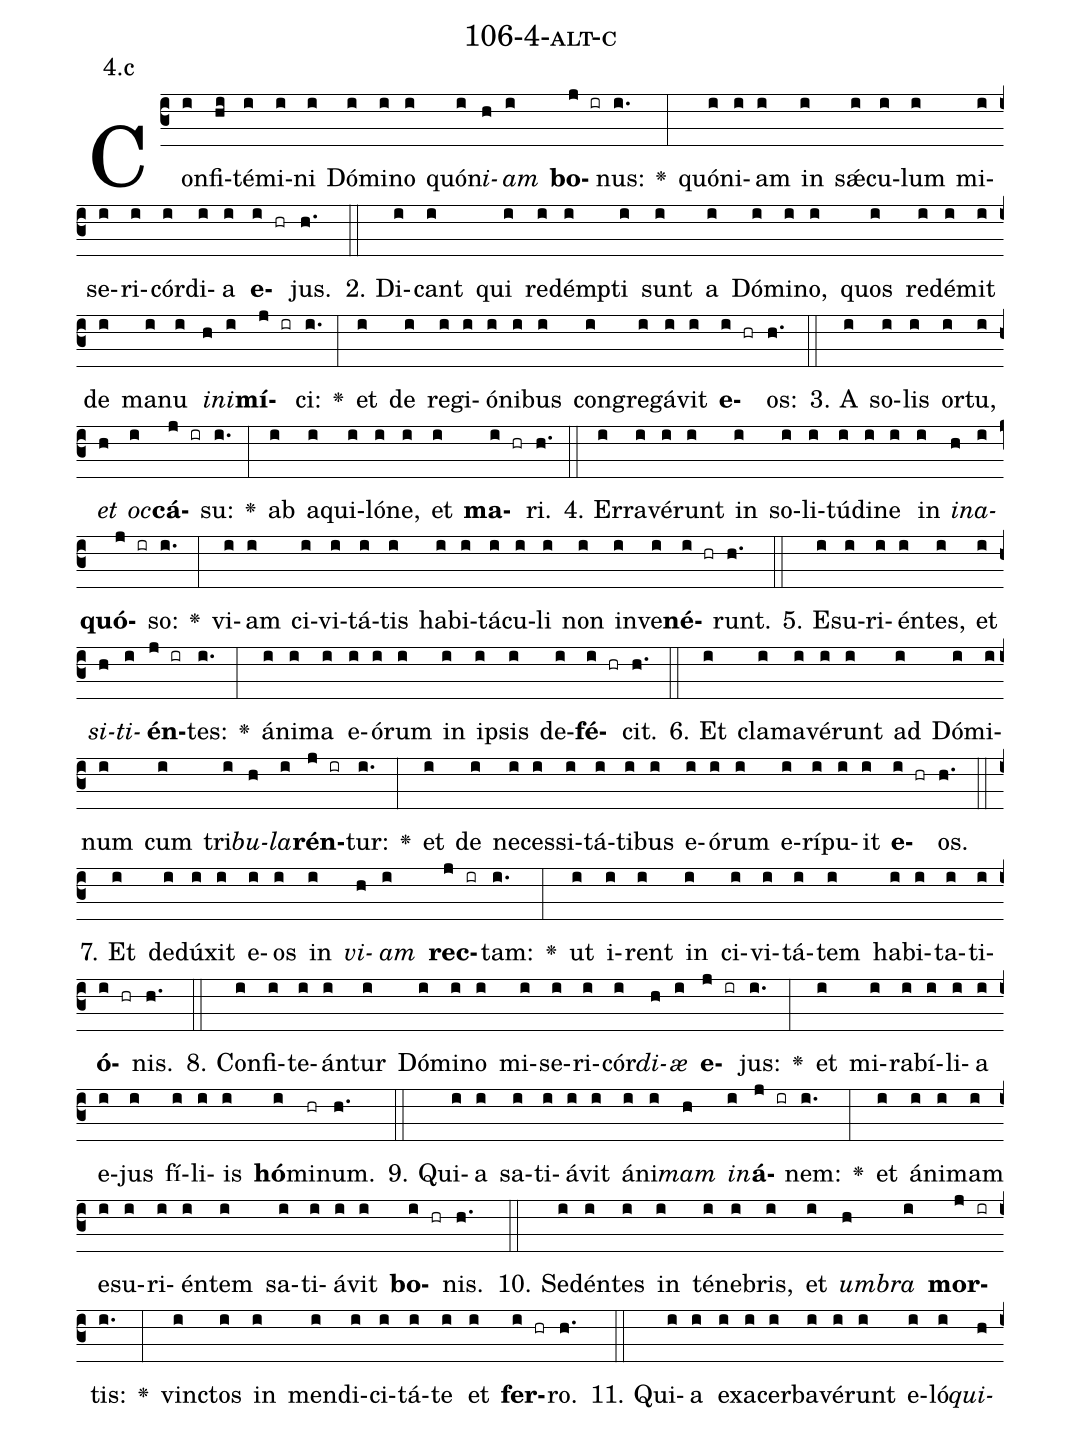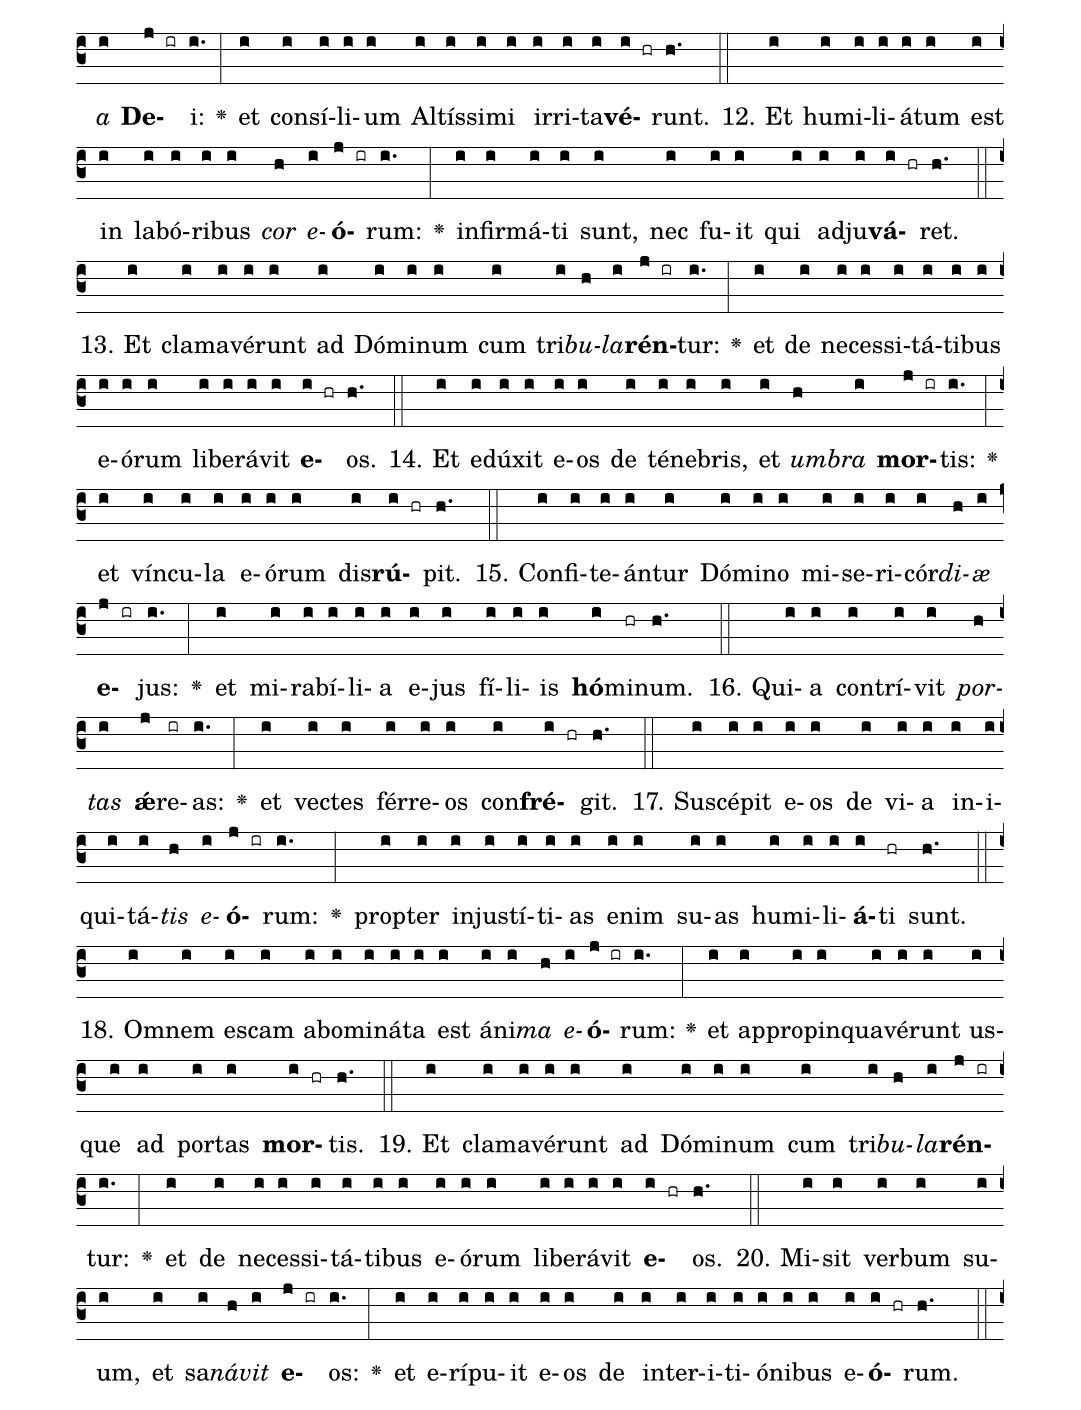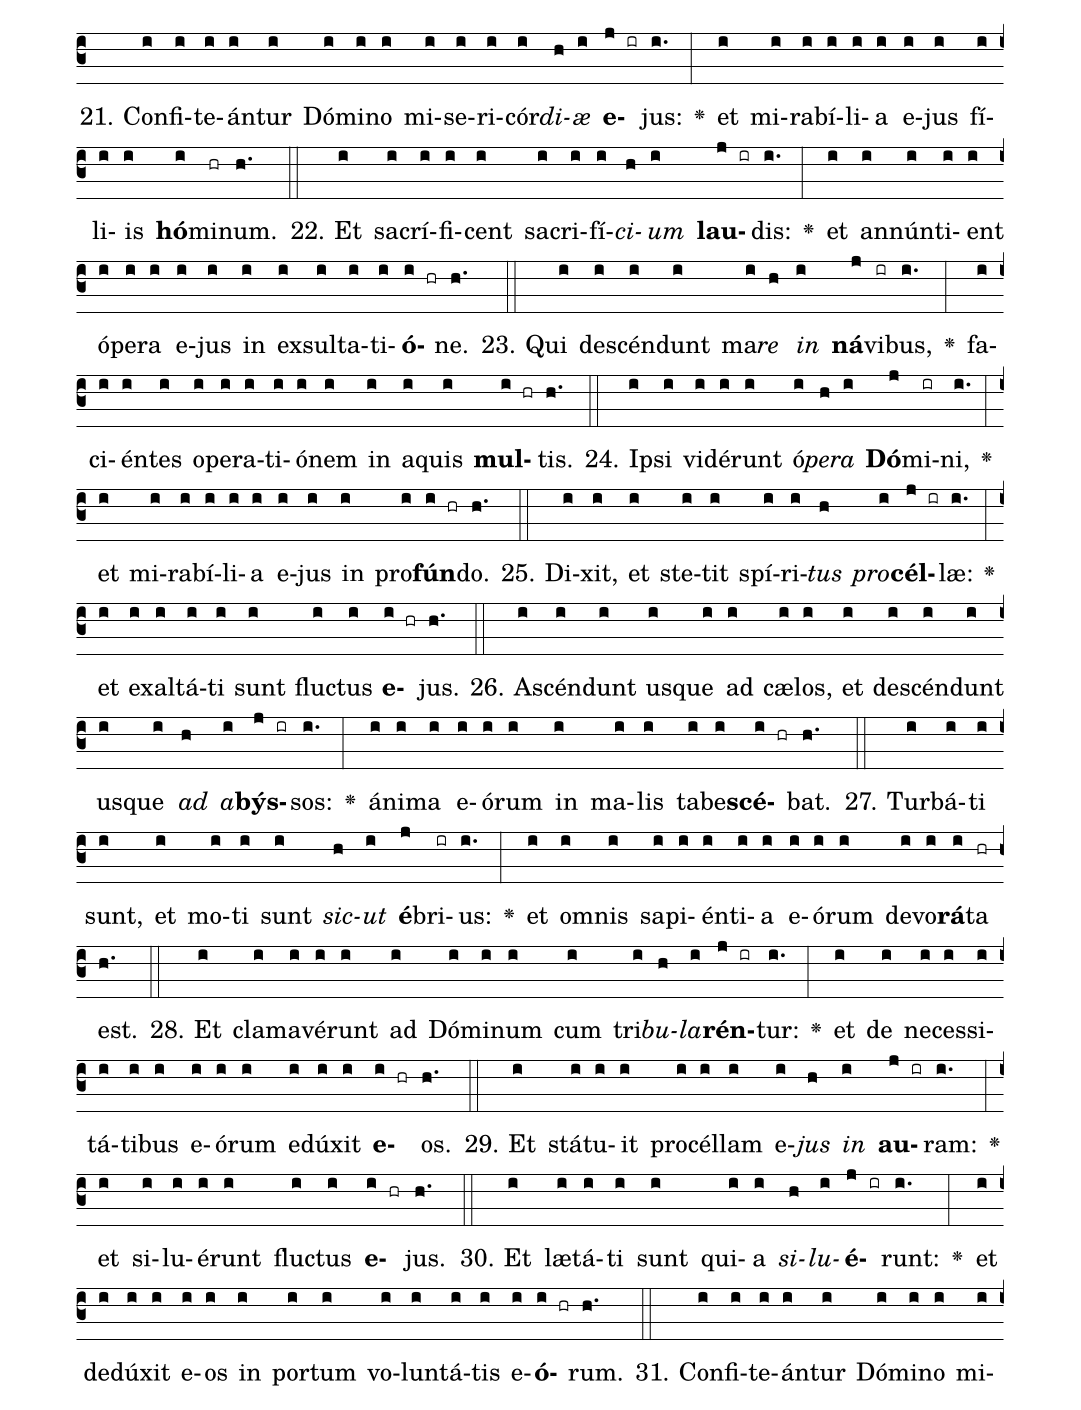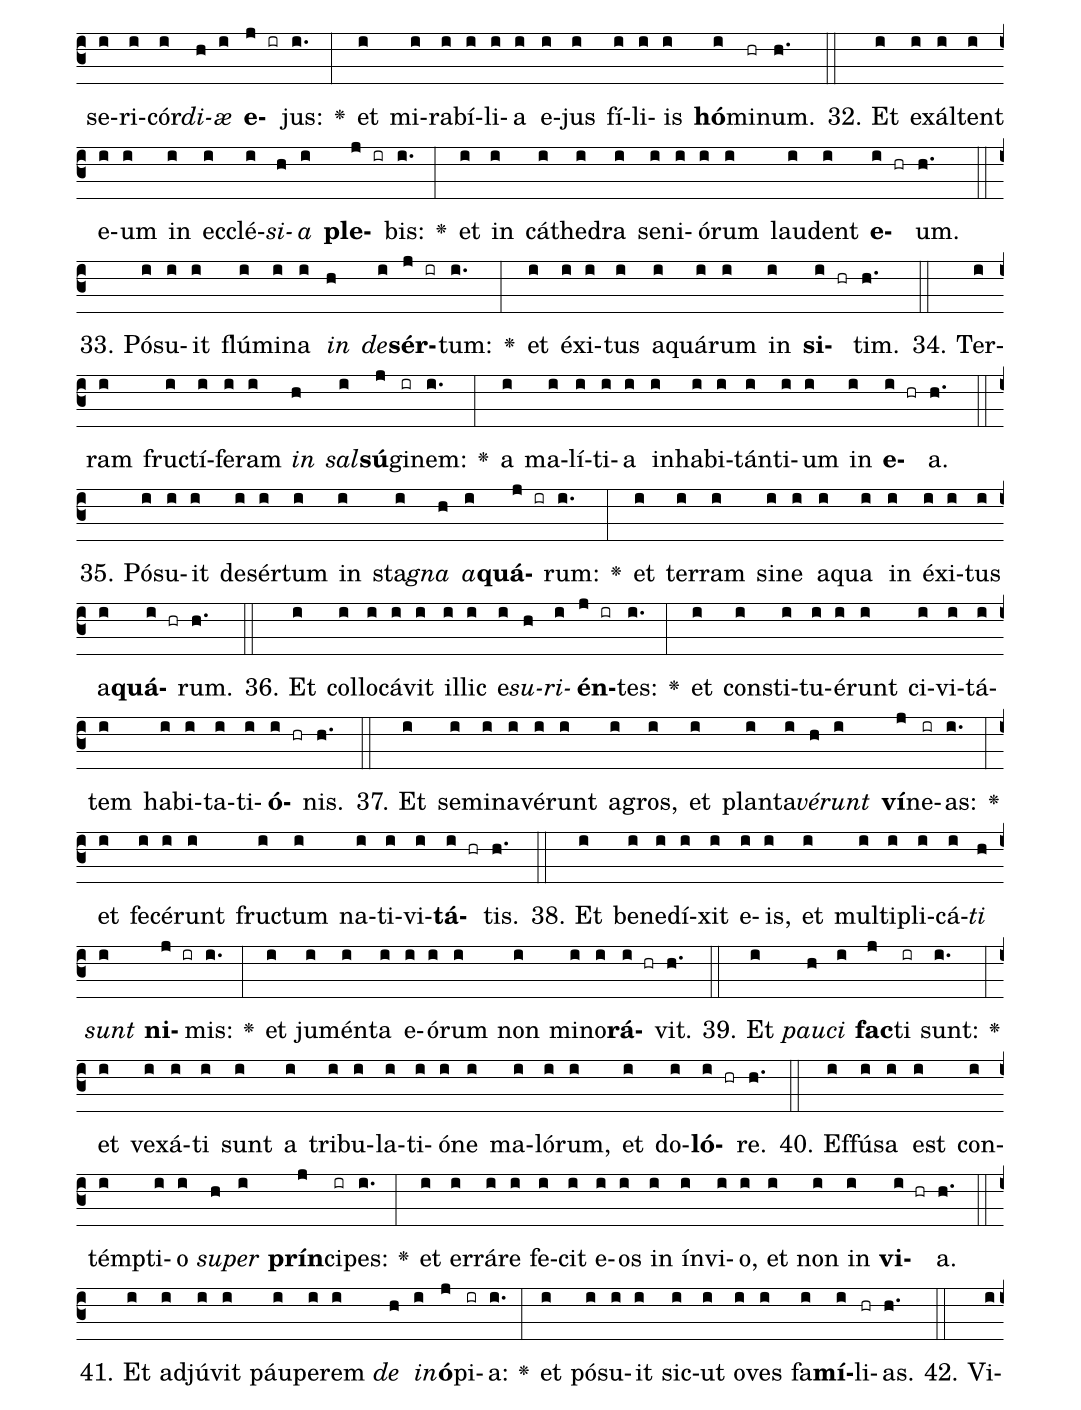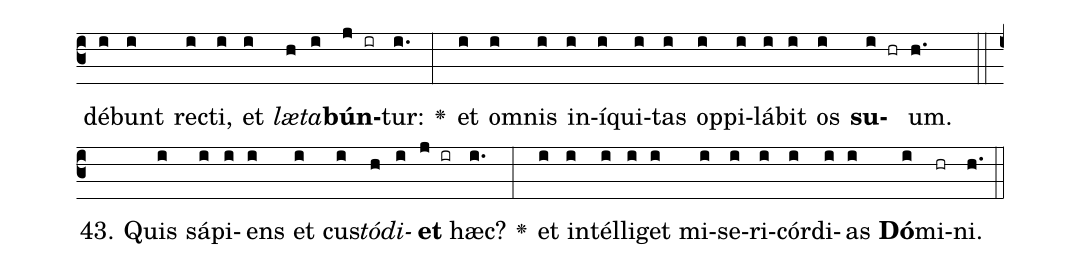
name: 106-4-alt-c;
annotation: 4.c;
%%
(c3)Con(i)fi(hi)té(i)mi(i)ni(i) Dó(i)mi(i)no(i) quón(i)<i>i</i>(h)<i>am</i>(i) <b>bo</b>(j ir)nus:(i.) <v>\greheightstar</v>(:) quón(i)i(i)am(i) in(i) sǽ(i)cu(i)lum(i) mi(i)se(i)ri(i)cór(i)di(i)a(i) <b>e</b>(i hr)jus.(h.) (::)
2. Di(i)cant(i) qui(i) red(i)émp(i)ti(i) sunt(i) a(i) Dó(i)mi(i)no,(i) quos(i) red(i)é(i)mit(i) de(i) ma(i)nu(i) <i>in</i>(h)<i>i</i>(i)<b>mí</b>(j ir)ci:(i.) <v>\greheightstar</v>(:) et(i) de(i) re(i)gi(i)ó(i)ni(i)bus(i) con(i)gre(i)gá(i)vit(i) <b>e</b>(i hr)os:(h.) (::)
3. A(i) so(i)lis(i) or(i)tu,(i) <i>et</i>(h) <i>oc</i>(i)<b>cá</b>(j ir)su:(i.) <v>\greheightstar</v>(:) ab(i) a(i)qui(i)ló(i)ne,(i) et(i) <b>ma</b>(i hr)ri.(h.) (::)
4. Er(i)ra(i)vé(i)runt(i) in(i) so(i)li(i)tú(i)di(i)ne(i) in(i) <i>in</i>(h)<i>a</i>(i)<b>quó</b>(j ir)so:(i.) <v>\greheightstar</v>(:) vi(i)am(i) ci(i)vi(i)tá(i)tis(i) ha(i)bi(i)tá(i)cu(i)li(i) non(i) in(i)ve(i)<b>né</b>(i hr)runt.(h.) (::)
5. E(i)su(i)ri(i)én(i)tes,(i) et(i) <i>si</i>(h)<i>ti</i>(i)<b>én</b>(j ir)tes:(i.) <v>\greheightstar</v>(:) á(i)ni(i)ma(i) e(i)ó(i)rum(i) in(i) ip(i)sis(i) de(i)<b>fé</b>(i hr)cit.(h.) (::)
6. Et(i) cla(i)ma(i)vé(i)runt(i) ad(i) Dó(i)mi(i)num(i) cum(i) tri(i)<i>bu</i>(h)<i>la</i>(i)<b>rén</b>(j ir)tur:(i.) <v>\greheightstar</v>(:) et(i) de(i) ne(i)ces(i)si(i)tá(i)ti(i)bus(i) e(i)ó(i)rum(i) e(i)rí(i)pu(i)it(i) <b>e</b>(i hr)os.(h.) (::)
7. Et(i) de(i)dú(i)xit(i) e(i)os(i) in(i) <i>vi</i>(h)<i>am</i>(i) <b>rec</b>(j ir)tam:(i.) <v>\greheightstar</v>(:) ut(i) i(i)rent(i) in(i) ci(i)vi(i)tá(i)tem(i) ha(i)bi(i)ta(i)ti(i)<b>ó</b>(i hr)nis.(h.) (::)
8. Con(i)fi(i)te(i)án(i)tur(i) Dó(i)mi(i)no(i) mi(i)se(i)ri(i)cór(i)<i>di</i>(h)<i>æ</i>(i) <b>e</b>(j ir)jus:(i.) <v>\greheightstar</v>(:) et(i) mi(i)ra(i)bí(i)li(i)a(i) e(i)jus(i) fí(i)li(i)is(i) <b>hó</b>(i)mi(hr)num.(h.) (::)
9. Qui(i)a(i) sa(i)ti(i)á(i)vit(i) á(i)ni(i)<i>mam</i>(h) <i>in</i>(i)<b>á</b>(j ir)nem:(i.) <v>\greheightstar</v>(:) et(i) á(i)ni(i)mam(i) e(i)su(i)ri(i)én(i)tem(i) sa(i)ti(i)á(i)vit(i) <b>bo</b>(i hr)nis.(h.) (::)
10. Se(i)dén(i)tes(i) in(i) té(i)ne(i)bris,(i) et(i) <i>um</i>(h)<i>bra</i>(i) <b>mor</b>(j ir)tis:(i.) <v>\greheightstar</v>(:) vinc(i)tos(i) in(i) men(i)di(i)ci(i)tá(i)te(i) et(i) <b>fer</b>(i hr)ro.(h.) (::)
11. Qui(i)a(i) ex(i)a(i)cer(i)ba(i)vé(i)runt(i) e(i)ló(i)<i>qui</i>(h)<i>a</i>(i) <b>De</b>(j ir)i:(i.) <v>\greheightstar</v>(:) et(i) con(i)sí(i)li(i)um(i) Al(i)tís(i)si(i)mi(i) ir(i)ri(i)ta(i)<b>vé</b>(i hr)runt.(h.) (::)
12. Et(i) hu(i)mi(i)li(i)á(i)tum(i) est(i) in(i) la(i)bó(i)ri(i)bus(i) <i>cor</i>(h) <i>e</i>(i)<b>ó</b>(j ir)rum:(i.) <v>\greheightstar</v>(:) in(i)fir(i)má(i)ti(i) sunt,(i) nec(i) fu(i)it(i) qui(i) ad(i)ju(i)<b>vá</b>(i hr)ret.(h.) (::)
13. Et(i) cla(i)ma(i)vé(i)runt(i) ad(i) Dó(i)mi(i)num(i) cum(i) tri(i)<i>bu</i>(h)<i>la</i>(i)<b>rén</b>(j ir)tur:(i.) <v>\greheightstar</v>(:) et(i) de(i) ne(i)ces(i)si(i)tá(i)ti(i)bus(i) e(i)ó(i)rum(i) li(i)be(i)rá(i)vit(i) <b>e</b>(i hr)os.(h.) (::)
14. Et(i) e(i)dú(i)xit(i) e(i)os(i) de(i) té(i)ne(i)bris,(i) et(i) <i>um</i>(h)<i>bra</i>(i) <b>mor</b>(j ir)tis:(i.) <v>\greheightstar</v>(:) et(i) vín(i)cu(i)la(i) e(i)ó(i)rum(i) dis(i)<b>rú</b>(i hr)pit.(h.) (::)
15. Con(i)fi(i)te(i)án(i)tur(i) Dó(i)mi(i)no(i) mi(i)se(i)ri(i)cór(i)<i>di</i>(h)<i>æ</i>(i) <b>e</b>(j ir)jus:(i.) <v>\greheightstar</v>(:) et(i) mi(i)ra(i)bí(i)li(i)a(i) e(i)jus(i) fí(i)li(i)is(i) <b>hó</b>(i)mi(hr)num.(h.) (::)
16. Qui(i)a(i) con(i)trí(i)vit(i) <i>por</i>(h)<i>tas</i>(i) <b>ǽ</b>(j)re(ir)as:(i.) <v>\greheightstar</v>(:) et(i) vec(i)tes(i) fér(i)re(i)os(i) con(i)<b>fré</b>(i hr)git.(h.) (::)
17. Su(i)scé(i)pit(i) e(i)os(i) de(i) vi(i)a(i) in(i)i(i)qui(i)tá(i)<i>tis</i>(h) <i>e</i>(i)<b>ó</b>(j ir)rum:(i.) <v>\greheightstar</v>(:) prop(i)ter(i) in(i)jus(i)tí(i)ti(i)as(i) e(i)nim(i) su(i)as(i) hu(i)mi(i)li(i)<b>á</b>(i)ti(hr) sunt.(h.) (::)
18. Om(i)nem(i) es(i)cam(i) ab(i)o(i)mi(i)ná(i)ta(i) est(i) á(i)ni(i)<i>ma</i>(h) <i>e</i>(i)<b>ó</b>(j ir)rum:(i.) <v>\greheightstar</v>(:) et(i) ap(i)pro(i)pin(i)qua(i)vé(i)runt(i) us(i)que(i) ad(i) por(i)tas(i) <b>mor</b>(i hr)tis.(h.) (::)
19. Et(i) cla(i)ma(i)vé(i)runt(i) ad(i) Dó(i)mi(i)num(i) cum(i) tri(i)<i>bu</i>(h)<i>la</i>(i)<b>rén</b>(j ir)tur:(i.) <v>\greheightstar</v>(:) et(i) de(i) ne(i)ces(i)si(i)tá(i)ti(i)bus(i) e(i)ó(i)rum(i) li(i)be(i)rá(i)vit(i) <b>e</b>(i hr)os.(h.) (::)
20. Mi(i)sit(i) ver(i)bum(i) su(i)um,(i) et(i) sa(i)<i>ná</i>(h)<i>vit</i>(i) <b>e</b>(j ir)os:(i.) <v>\greheightstar</v>(:) et(i) e(i)rí(i)pu(i)it(i) e(i)os(i) de(i) in(i)ter(i)i(i)ti(i)ó(i)ni(i)bus(i) e(i)<b>ó</b>(i hr)rum.(h.) (::)
21. Con(i)fi(i)te(i)án(i)tur(i) Dó(i)mi(i)no(i) mi(i)se(i)ri(i)cór(i)<i>di</i>(h)<i>æ</i>(i) <b>e</b>(j ir)jus:(i.) <v>\greheightstar</v>(:) et(i) mi(i)ra(i)bí(i)li(i)a(i) e(i)jus(i) fí(i)li(i)is(i) <b>hó</b>(i)mi(hr)num.(h.) (::)
22. Et(i) sa(i)crí(i)fi(i)cent(i) sa(i)cri(i)fí(i)<i>ci</i>(h)<i>um</i>(i) <b>lau</b>(j ir)dis:(i.) <v>\greheightstar</v>(:) et(i) an(i)nún(i)ti(i)ent(i) ó(i)pe(i)ra(i) e(i)jus(i) in(i) ex(i)sul(i)ta(i)ti(i)<b>ó</b>(i hr)ne.(h.) (::)
23. Qui(i) de(i)scén(i)dunt(i) ma(i)<i>re</i>(h) <i>in</i>(i) <b>ná</b>(j)vi(ir)bus,(i.) <v>\greheightstar</v>(:) fa(i)ci(i)én(i)tes(i) o(i)pe(i)ra(i)ti(i)ó(i)nem(i) in(i) a(i)quis(i) <b>mul</b>(i hr)tis.(h.) (::)
24. Ip(i)si(i) vi(i)dé(i)runt(i) ó(i)<i>pe</i>(h)<i>ra</i>(i) <b>Dó</b>(j)mi(ir)ni,(i.) <v>\greheightstar</v>(:) et(i) mi(i)ra(i)bí(i)li(i)a(i) e(i)jus(i) in(i) pro(i)<b>fún</b>(i hr)do.(h.) (::)
25. Di(i)xit,(i) et(i) ste(i)tit(i) spí(i)ri(i)<i>tus</i>(h) <i>pro</i>(i)<b>cél</b>(j ir)læ:(i.) <v>\greheightstar</v>(:) et(i) ex(i)al(i)tá(i)ti(i) sunt(i) fluc(i)tus(i) <b>e</b>(i hr)jus.(h.) (::)
26. A(i)scén(i)dunt(i) us(i)que(i) ad(i) cæ(i)los,(i) et(i) de(i)scén(i)dunt(i) us(i)que(i) <i>ad</i>(h) <i>a</i>(i)<b>býs</b>(j ir)sos:(i.) <v>\greheightstar</v>(:) á(i)ni(i)ma(i) e(i)ó(i)rum(i) in(i) ma(i)lis(i) ta(i)be(i)<b>scé</b>(i hr)bat.(h.) (::)
27. Tur(i)bá(i)ti(i) sunt,(i) et(i) mo(i)ti(i) sunt(i) <i>sic</i>(h)<i>ut</i>(i) <b>é</b>(j)bri(ir)us:(i.) <v>\greheightstar</v>(:) et(i) om(i)nis(i) sa(i)pi(i)én(i)ti(i)a(i) e(i)ó(i)rum(i) de(i)vo(i)<b>rá</b>(i)ta(hr) est.(h.) (::)
28. Et(i) cla(i)ma(i)vé(i)runt(i) ad(i) Dó(i)mi(i)num(i) cum(i) tri(i)<i>bu</i>(h)<i>la</i>(i)<b>rén</b>(j ir)tur:(i.) <v>\greheightstar</v>(:) et(i) de(i) ne(i)ces(i)si(i)tá(i)ti(i)bus(i) e(i)ó(i)rum(i) e(i)dú(i)xit(i) <b>e</b>(i hr)os.(h.) (::)
29. Et(i) stá(i)tu(i)it(i) pro(i)cél(i)lam(i) e(i)<i>jus</i>(h) <i>in</i>(i) <b>au</b>(j ir)ram:(i.) <v>\greheightstar</v>(:) et(i) si(i)lu(i)é(i)runt(i) fluc(i)tus(i) <b>e</b>(i hr)jus.(h.) (::)
30. Et(i) læ(i)tá(i)ti(i) sunt(i) qui(i)a(i) <i>si</i>(h)<i>lu</i>(i)<b>é</b>(j ir)runt:(i.) <v>\greheightstar</v>(:) et(i) de(i)dú(i)xit(i) e(i)os(i) in(i) por(i)tum(i) vo(i)lun(i)tá(i)tis(i) e(i)<b>ó</b>(i hr)rum.(h.) (::)
31. Con(i)fi(i)te(i)án(i)tur(i) Dó(i)mi(i)no(i) mi(i)se(i)ri(i)cór(i)<i>di</i>(h)<i>æ</i>(i) <b>e</b>(j ir)jus:(i.) <v>\greheightstar</v>(:) et(i) mi(i)ra(i)bí(i)li(i)a(i) e(i)jus(i) fí(i)li(i)is(i) <b>hó</b>(i)mi(hr)num.(h.) (::)
32. Et(i) ex(i)ál(i)tent(i) e(i)um(i) in(i) ec(i)clé(i)<i>si</i>(h)<i>a</i>(i) <b>ple</b>(j ir)bis:(i.) <v>\greheightstar</v>(:) et(i) in(i) cá(i)the(i)dra(i) se(i)ni(i)ó(i)rum(i) lau(i)dent(i) <b>e</b>(i hr)um.(h.) (::)
33. Pó(i)su(i)it(i) flú(i)mi(i)na(i) <i>in</i>(h) <i>de</i>(i)<b>sér</b>(j ir)tum:(i.) <v>\greheightstar</v>(:) et(i) éx(i)i(i)tus(i) a(i)quá(i)rum(i) in(i) <b>si</b>(i hr)tim.(h.) (::)
34. Ter(i)ram(i) fruc(i)tí(i)fe(i)ram(i) <i>in</i>(h) <i>sal</i>(i)<b>sú</b>(j)gi(ir)nem:(i.) <v>\greheightstar</v>(:) a(i) ma(i)lí(i)ti(i)a(i) in(i)ha(i)bi(i)tán(i)ti(i)um(i) in(i) <b>e</b>(i hr)a.(h.) (::)
35. Pó(i)su(i)it(i) de(i)sér(i)tum(i) in(i) sta(i)<i>gna</i>(h) <i>a</i>(i)<b>quá</b>(j ir)rum:(i.) <v>\greheightstar</v>(:) et(i) ter(i)ram(i) si(i)ne(i) a(i)qua(i) in(i) éx(i)i(i)tus(i) a(i)<b>quá</b>(i hr)rum.(h.) (::)
36. Et(i) col(i)lo(i)cá(i)vit(i) il(i)lic(i) e(i)<i>su</i>(h)<i>ri</i>(i)<b>én</b>(j ir)tes:(i.) <v>\greheightstar</v>(:) et(i) con(i)sti(i)tu(i)é(i)runt(i) ci(i)vi(i)tá(i)tem(i) ha(i)bi(i)ta(i)ti(i)<b>ó</b>(i hr)nis.(h.) (::)
37. Et(i) se(i)mi(i)na(i)vé(i)runt(i) a(i)gros,(i) et(i) plan(i)ta(i)<i>vé</i>(h)<i>runt</i>(i) <b>ví</b>(j)ne(ir)as:(i.) <v>\greheightstar</v>(:) et(i) fe(i)cé(i)runt(i) fruc(i)tum(i) na(i)ti(i)vi(i)<b>tá</b>(i hr)tis.(h.) (::)
38. Et(i) be(i)ne(i)dí(i)xit(i) e(i)is,(i) et(i) mul(i)ti(i)pli(i)cá(i)<i>ti</i>(h) <i>sunt</i>(i) <b>ni</b>(j ir)mis:(i.) <v>\greheightstar</v>(:) et(i) ju(i)mén(i)ta(i) e(i)ó(i)rum(i) non(i) mi(i)no(i)<b>rá</b>(i hr)vit.(h.) (::)
39. Et(i) <i>pau</i>(h)<i>ci</i>(i) <b>fac</b>(j)ti(ir) sunt:(i.) <v>\greheightstar</v>(:) et(i) ve(i)xá(i)ti(i) sunt(i) a(i) tri(i)bu(i)la(i)ti(i)ó(i)ne(i) ma(i)ló(i)rum,(i) et(i) do(i)<b>ló</b>(i hr)re.(h.) (::)
40. Ef(i)fú(i)sa(i) est(i) con(i)témp(i)ti(i)o(i) <i>su</i>(h)<i>per</i>(i) <b>prín</b>(j)ci(ir)pes:(i.) <v>\greheightstar</v>(:) et(i) er(i)rá(i)re(i) fe(i)cit(i) e(i)os(i) in(i) ín(i)vi(i)o,(i) et(i) non(i) in(i) <b>vi</b>(i hr)a.(h.) (::)
41. Et(i) ad(i)jú(i)vit(i) páu(i)pe(i)rem(i) <i>de</i>(h) <i>in</i>(i)<b>ó</b>(j)pi(ir)a:(i.) <v>\greheightstar</v>(:) et(i) pó(i)su(i)it(i) sic(i)ut(i) o(i)ves(i) fa(i)<b>mí</b>(i)li(hr)as.(h.) (::)
42. Vi(i)dé(i)bunt(i) rec(i)ti,(i) et(i) <i>læ</i>(h)<i>ta</i>(i)<b>bún</b>(j ir)tur:(i.) <v>\greheightstar</v>(:) et(i) om(i)nis(i) in(i)í(i)qui(i)tas(i) op(i)pi(i)lá(i)bit(i) os(i) <b>su</b>(i hr)um.(h.) (::)
43. Quis(i) sá(i)pi(i)ens(i) et(i) cus(i)<i>tó</i>(h)<i>di</i>(i)<b>et</b>(j ir) hæc?(i.) <v>\greheightstar</v>(:) et(i) in(i)tél(i)li(i)get(i) mi(i)se(i)ri(i)cór(i)di(i)as(i) <b>Dó</b>(i)mi(hr)ni.(h.) (::)
